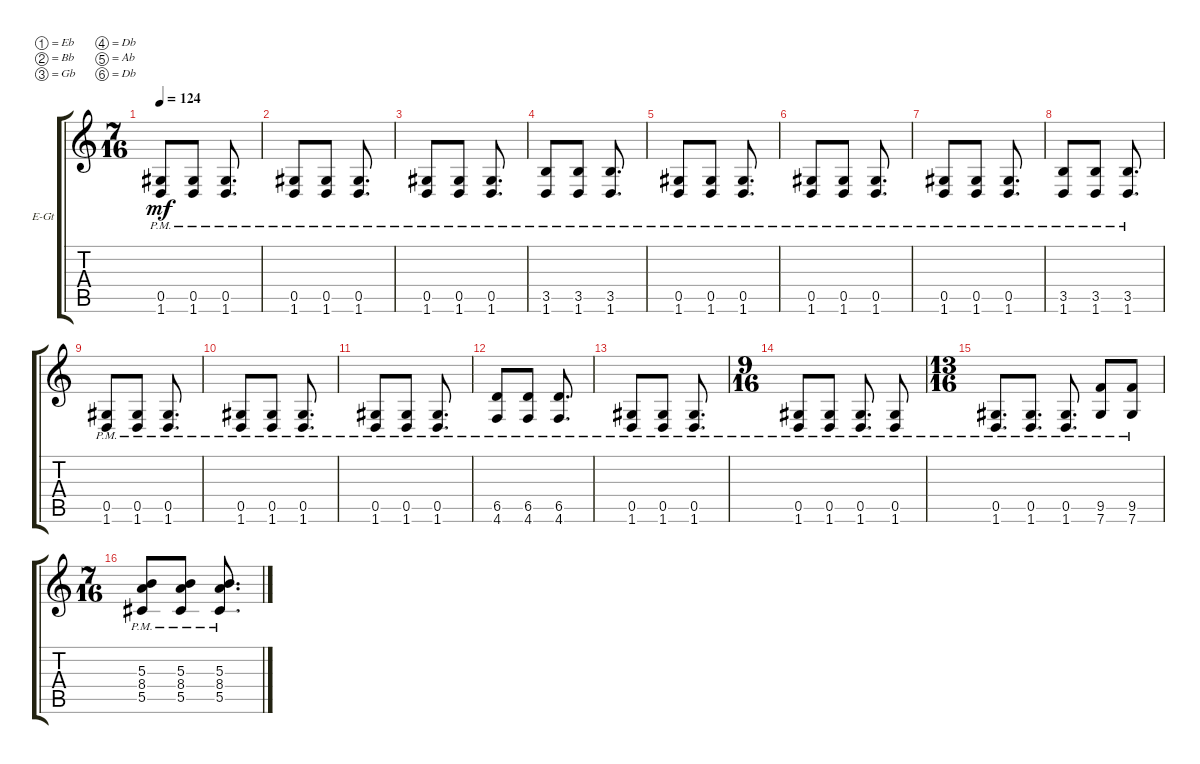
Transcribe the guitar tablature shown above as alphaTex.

\defaultSystemsLayout 4
\bracketExtendMode groupsimilarinstruments
\firstSystemTrackNameOrientation horizontal
\otherSystemsTrackNameOrientation horizontal
\track ("Petey" "E-Gt") {instrument distortionguitar}
\staff {score tabs}
\tuning (Eb4 Bb3 Gb3 Db3 Ab2 Db2)
\ts (7 16)
\tempo 124
\clef g2
\ks c
(1.6{pm} 0.5{pm}).8{dy mf} (1.6{pm} 0.5{pm}).8 (0.5{pm} 1.6{pm}).8{d} |
(1.6{pm} 0.5{pm}).8 (1.6{pm} 0.5{pm}).8 (0.5{pm} 1.6{pm}).8{d} |
(1.6{pm} 0.5{pm}).8 (1.6{pm} 0.5{pm}).8 (0.5{pm} 1.6{pm}).8{d} |
(1.6{pm} 3.5{pm}).8 (1.6{pm} 3.5{pm}).8 (3.5{pm} 1.6{pm}).8{d} |
(1.6{pm} 0.5{pm}).8 (1.6{pm} 0.5{pm}).8 (0.5{pm} 1.6{pm}).8{d} |
(1.6{pm} 0.5{pm}).8 (1.6{pm} 0.5{pm}).8 (0.5{pm} 1.6{pm}).8{d} |
(1.6{pm} 0.5{pm}).8 (1.6{pm} 0.5{pm}).8 (0.5{pm} 1.6{pm}).8{d} |
(1.6{pm} 3.5{pm}).8 (1.6{pm} 3.5{pm}).8 (3.5{pm} 1.6{pm}).8{d} |
(1.6{pm} 0.5{pm}).8 (1.6{pm} 0.5{pm}).8 (0.5{pm} 1.6{pm}).8{d} |
(1.6{pm} 0.5{pm}).8 (1.6{pm} 0.5{pm}).8 (0.5{pm} 1.6{pm}).8{d} |
(1.6{pm} 0.5{pm}).8 (1.6{pm} 0.5{pm}).8 (0.5{pm} 1.6{pm}).8{d} |
(4.6{pm} 6.5{pm}).8 (4.6{pm} 6.5{pm}).8 (6.5{pm} 4.6{pm}).8{d} |
(1.6{pm} 0.5{pm}).8 (1.6{pm} 0.5{pm}).8 (0.5{pm} 1.6{pm}).8{d} |
\ts (9 16)
(1.6{pm} 0.5{pm}).8 (1.6{pm} 0.5{pm}).8 (0.5{pm} 1.6{pm}).8{d} (1.6{pm} 0.5{pm}).8 |
\ts (13 16)
(1.6{pm} 0.5{pm}).8{d} (1.6{pm} 0.5{pm}).8{d} (0.5{pm} 1.6{pm}).8{d} (7.6{pm} 9.5{pm}).8 (9.5{pm} 7.6{pm}).8 |
\ts (7 16)
(5.5{pm} 8.4{pm} 5.3{pm}).8 (5.3{pm} 8.4{pm} 5.5{pm}).8 (5.5{pm} 8.4{pm} 5.3{pm}).8{d}
